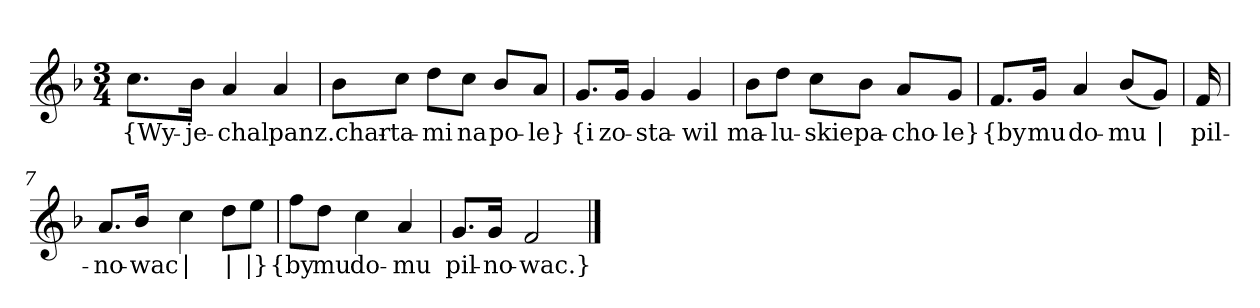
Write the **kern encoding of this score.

**kern	**text
*part1	*part1
*staff1	*staff1
*clefG2	*
*k[b-]	*
*F:	*
*M3/4	*
=	=
8.cc\L	{Wy-
16b-\Jk	-je-
4a	-chal
4a	pan
=2	=2
8b-\L	z.char-
8cc\J	-ta-
8dd\L	-mi
8cc\J	na
8b-/L	po-
8a/J	-le}
=3y	=3y
8.g/L	{i
16g/Jk	zo-
4g	-sta-
4g	-wil
=4	=4
8b-\L	ma-
8dd\J	-lu-
8cc\L	-skie
8b-\J	pa-
8a/L	-cho-
8g/J	-le}
=5y	=5y
8.f/L	{by
16g/Jk	mu
4a	do-
(8b-/L	-mu
8g/J)	|
=6y	=6y
16f	pil-
=7	=7
8.a/L	-no-
16b-/Jk	-wac
4cc	|
8dd\L	|
8ee\J	|}
=8y	=8y
8ff\L	{by
8dd\J	mu
4cc	do-
4a	-mu
=9	=9
8.g/L	pil-
16g/Jk	-no-
2f	-wac.}
==	==
*-	*-
